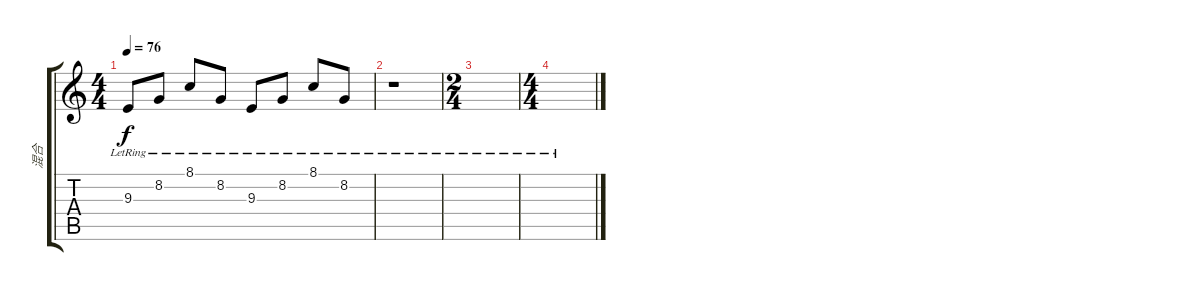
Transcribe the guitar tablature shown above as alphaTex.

\track ("混合" "混合") {instrument acousticgrandpiano}
\staff {score tabs}
\tuning (E4 B3 G3 D3 A2 E2) {hide}
\ts (4 4)
\tempo 76
\clef g2
\ks c
9.3{lr}.8{dy f} 8.2{lr}.8 8.1{lr}.8 8.2{lr}.8 9.3{lr}.8 8.2{lr}.8 8.1{lr}.8 8.2{lr}.8 |
r.1 |
\ts (2 4)
|
\ts (4 4)
